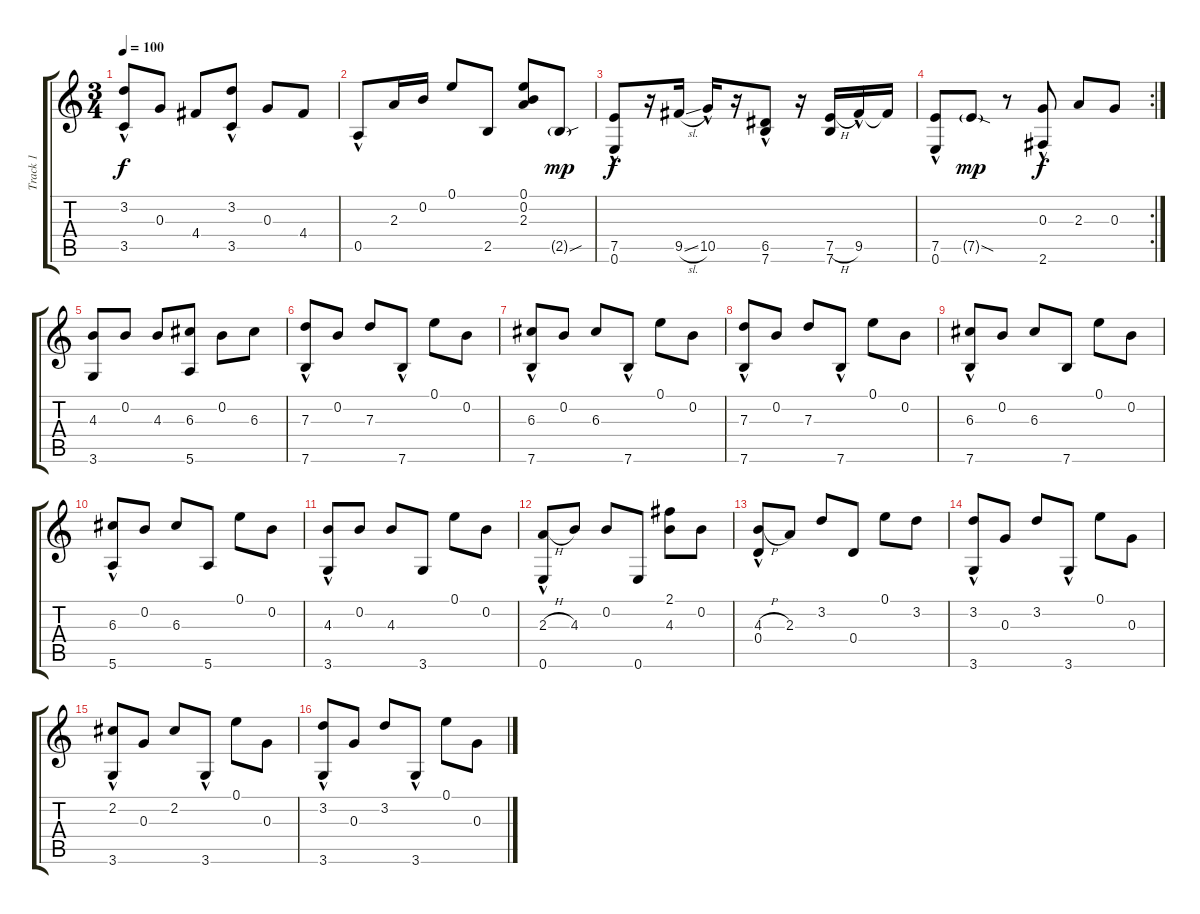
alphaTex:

\track ("Track 1" "Track 1") {instrument acousticguitarsteel}
\staff {score tabs}
\tuning (E4 B3 G3 D3 A2 E2) {hide}
\ts (3 4)
\tempo 100
\clef g2
\ks c
(3.2{hac} 3.5{hac}).8{dy f} 0.3.8 4.4.8 (3.2{hac} 3.5{hac}).8 0.3.8 4.4.8 |
0.5{hac}.8 2.3.16 0.2.16 0.1.8 2.5.8 (0.1 0.2 2.3).8 2.5{sou g}.8{dy mp} |
(7.5{hac} 0.6{hac}).8{dy f} r.16 9.5{sl}.16 10.5{hac}.16 r.16 (6.5{hac} 7.6{hac}).8 r.16 (7.5{h} 7.6).16 9.5{hac}.16 9.5{t}.16 |
\rc 2
(7.5 0.6{hac}).8 7.5{sod g}.8{dy mp} r.8 (0.3 2.6{hac}).8{dy f} 2.3.8 0.3.8 |
(4.3 3.6).8 0.2.8 4.3.8 (6.3 5.6).8 0.2.8 6.3.8 |
(7.3 7.6{hac}).8 0.2.8 7.3.8 7.6{hac}.8 0.1.8 0.2.8 |
(6.3 7.6{hac}).8 0.2.8 6.3.8 7.6{hac}.8 0.1.8 0.2.8 |
(7.3 7.6{hac}).8 0.2.8 7.3.8 7.6{hac}.8 0.1.8 0.2.8 |
(6.3 7.6{hac}).8 0.2.8 6.3.8 7.6.8 0.1.8 0.2.8 |
(6.3 5.6{hac}).8 0.2.8 6.3.8 5.6.8 0.1.8 0.2.8 |
(4.3 3.6{hac}).8 0.2.8 4.3.8 3.6.8 0.1.8 0.2.8 |
(2.3{h} 0.6{hac}).8 4.3.8 0.2.8 0.6.8 (2.1 4.3).8 0.2.8 |
(4.3{h} 0.4{hac}).8 2.3.8 3.2.8 0.4.8 0.1.8 3.2.8 |
(3.2 3.6{hac}).8 0.3.8 3.2.8 3.6{hac}.8 0.1.8 0.3.8 |
(2.2 3.6{hac}).8 0.3.8 2.2.8 3.6{hac}.8 0.1.8 0.3.8 |
(3.2 3.6{hac}).8 0.3.8 3.2.8 3.6{hac}.8 0.1.8 0.3.8
